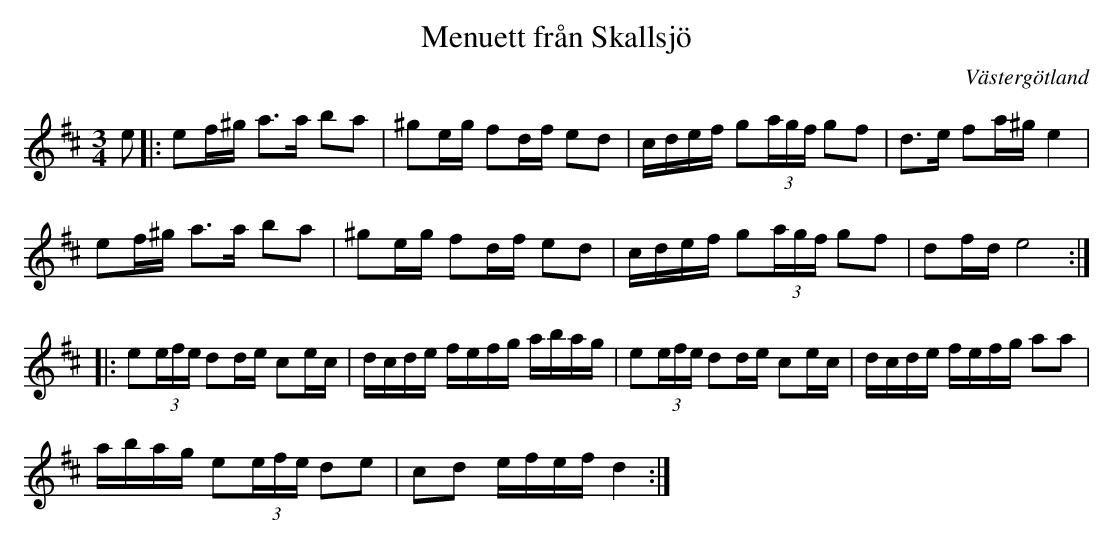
X:1
T: Menuett från Skallsjö
O: Västergötland
M: 3/4
L: 1/8
K:D
e|: e2/f/^g/ a>a b2/2a| ^g2/e/g/ f2/d/f/ ed | c/d/e/f/ g(3a/g/f/ gf | d>2e f2/a/^g/ e2 |
e2/f/^g/ a>a b2/a| ^g2/e/g/ f2/d/f/ ed | c/d/e/f/ g(3a/g/f/ gf  | d2/f/d/ e4 :|
|:e(3e/f/e/ d2/d/e/ c2/e/c/ |d/c/d/e/ f/e/f/g/ a/b/a/g/  |e(3e/f/e/ d2/d/e/ c2/e/c/  |d/c/d/e/ f/e/f/g/ aa  |
a/b/a/g/ e(3e/f/e/ de  |cd e/f/e/f/ d2  :|
